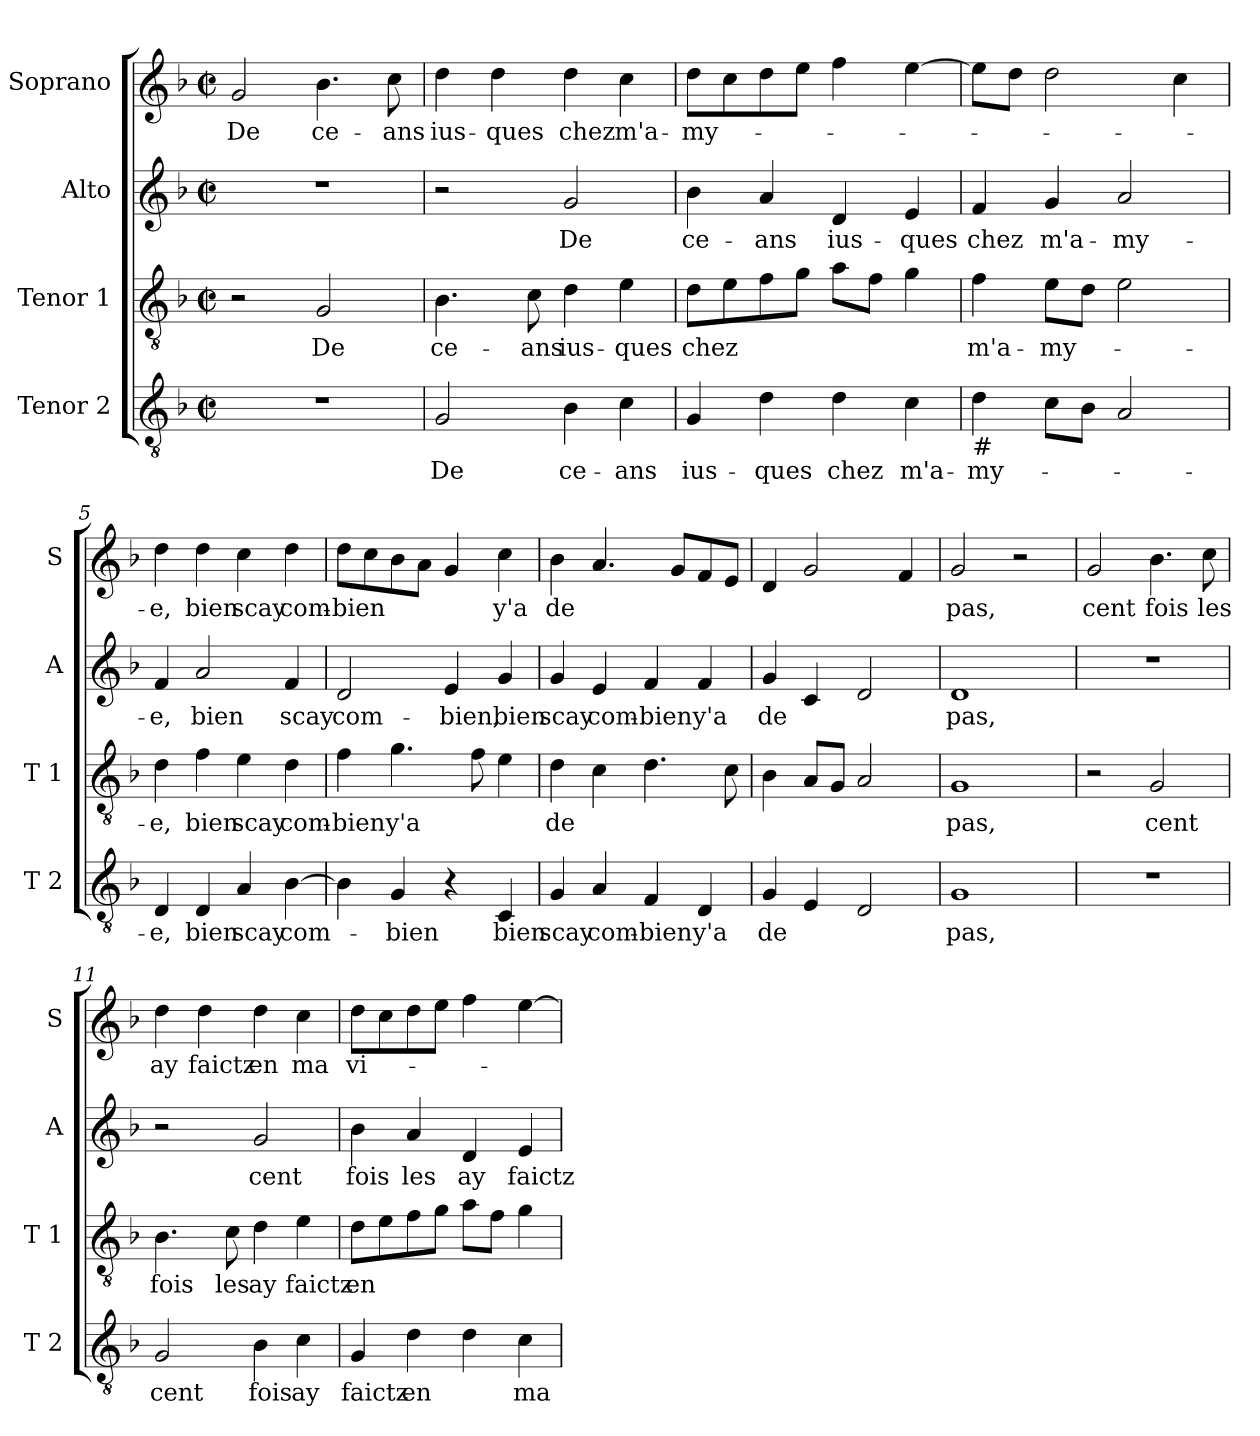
**kern	**text	**kern	**text	**kern	**text	**kern	**text
*part4	*part4	*part3	*part3	*part2	*part2	*part1	*part1
*staff4	*staff4	*staff3	*staff3	*staff2	*staff2	*staff1	*staff1
*I"Tenor 2	*	*I"Tenor 1	*	*I"Alto	*	*I"Soprano	*
*I'T 2	*	*I'T 1	*	*I'A	*	*I'S	*
*clefGv2	*	*clefGv2	*	*clefG2	*	*clefG2	*
*k[b-]	*	*k[b-]	*	*k[b-]	*	*k[b-]	*
*F:	*	*F:	*	*F:	*	*F:	*
*M2/2	*	*M2/2	*	*M2/2	*	*M2/2	*
*met(c|)	*	*met(c|)	*	*met(c|)	*	*met(c|)	*
=1	=1	=1	=1	=1	=1	=1	=1
!	!	!	!	!	!	!	!LO:LY:b
1r	.	2r	.	1r	.	2g/	De
!	!	!	!LO:LY:b	!	!	!	!LO:LY:b
.	.	2G/	De	.	.	4.b-\	ce-
!	!	!	!	!	!	!	!LO:LY:b
.	.	.	.	.	.	8cc\	-ans
=2	=2	=2	=2	=2	=2	=2	=2
!	!LO:LY:b	!	!LO:LY:b	!	!	!	!LO:LY:b
2G/	De	4.B-\	ce-	2r	.	4dd\	ius-
!	!	!	!	!	!	!	!LO:LY:b
.	.	.	.	.	.	4dd\	-ques
!	!	!	!LO:LY:b	!	!	!	!
.	.	8c\	-ans	.	.	.	.
!	!LO:LY:b	!	!LO:LY:b	!	!LO:LY:b	!	!LO:LY:b
4B-\	ce-	4d\	ius-	2g/	De	4dd\	chez
!	!LO:LY:b	!	!LO:LY:b	!	!	!	!LO:LY:b
4c\	-ans	4e\	-ques	.	.	4cc\	m'a-
=3	=3	=3	=3	=3	=3	=3	=3
!	!LO:LY:b	!	!LO:LY:b	!	!LO:LY:b	!	!LO:LY:b
4G/	ius-	8d\L	chez	4b-\	ce-	8dd\L	-my-
.	.	8e\	.	.	.	8cc\	.
!	!LO:LY:b	!	!	!	!LO:LY:b	!	!
4d\	-ques	8f\	.	4a/	-ans	8dd\	.
.	.	8g\J	.	.	.	8ee\J	.
!	!LO:LY:b	!	!	!	!LO:LY:b	!	!
4d\	chez	8a\L	.	4d/	ius-	4ff\	.
.	.	8f\J	.	.	.	.	.
!	!LO:LY:b	!	!	!	!LO:LY:b	!	!
4c\	m'a-	4g\	.	4e/	-ques	[4ee\	.
=4	=4	=4	=4	=4	=4	=4	=4
!LO:TX:b:t=#	!	!	!	!	!	!	!
!	!LO:LY:b	!	!LO:LY:b	!	!LO:LY:b	!	!
4d\	-my-	4f\	m'a-	4f/	chez	8ee\L]	.
.	.	.	.	.	.	8dd\J	.
!	!	!	!LO:LY:b	!	!LO:LY:b	!	!
8c\L	.	8e\L	-my-	4g/	m'a-	2dd\	.
8B-\J	.	8d\J	.	.	.	.	.
!	!	!	!	!	!LO:LY:b	!	!
2A/	.	2e\	.	2a/	-my-	.	.
.	.	.	.	.	.	4cc\	.
=5	=5	=5	=5	=5	=5	=5	=5
!	!LO:LY:b	!	!LO:LY:b	!	!LO:LY:b	!	!LO:LY:b
4D/	-e,	4d\	-e,	4f/	-e,	4dd\	-e,
!	!LO:LY:b	!	!LO:LY:b	!	!LO:LY:b	!	!LO:LY:b
4D/	bien	4f\	bien	2a/	bien	4dd\	bien
!	!LO:LY:b	!	!LO:LY:b	!	!	!	!LO:LY:b
4A/	scay	4e\	scay	.	.	4cc\	scay
!	!LO:LY:b	!	!LO:LY:b	!	!LO:LY:b	!	!LO:LY:b
[4B-\	com-	4d\	com-	4f/	scay	4dd\	com-
!!LO:LB:g=z
=6	=6	=6	=6	=6	=6	=6	=6
!	!	!	!LO:LY:b	!	!LO:LY:b	!	!LO:LY:b
4B-\]	.	4f\	-bien	2d/	com-	8dd\L	-bien
.	.	.	.	.	.	8cc\	.
!	!LO:LY:b	!	!LO:LY:b	!	!	!	!
4G/	-bien	4.g\	y'a	.	.	8b-\	.
.	.	.	.	.	.	8a\J	.
!	!	!	!	!	!LO:LY:b	!	!
4r	.	.	.	4e/	-bien,	4g/	.
.	.	8f\	.	.	.	.	.
!	!LO:LY:b	!	!	!	!LO:LY:b	!	!LO:LY:b
4C/	bien	4e\	.	4g/	bien	4cc\	y'a
=7	=7	=7	=7	=7	=7	=7	=7
!	!LO:LY:b	!	!LO:LY:b	!	!LO:LY:b	!	!LO:LY:b
4G/	scay	4d\	de	4g/	scay	4b-\	de
!	!LO:LY:b	!	!	!	!LO:LY:b	!	!
4A/	com-	4c\	.	4e/	com-	4.a/	.
!	!LO:LY:b	!	!	!	!LO:LY:b	!	!
4F/	-bien	4.d\	.	4f/	-bien	.	.
.	.	.	.	.	.	8g/L	.
!	!LO:LY:b	!	!	!	!LO:LY:b	!	!
4D/	y'a	.	.	4f/	y'a	8f/	.
.	.	8c\	.	.	.	8e/J	.
=8	=8	=8	=8	=8	=8	=8	=8
!	!LO:LY:b	!	!	!	!LO:LY:b	!	!
4G/	de	4B-\	.	4g/	de	4d/	.
4E/	.	8A/L	.	4c/	.	2g/	.
.	.	8G/J	.	.	.	.	.
2D/	.	2A/	.	2d/	.	.	.
.	.	.	.	.	.	4f/	.
=9	=9	=9	=9	=9	=9	=9	=9
!	!LO:LY:b	!	!LO:LY:b	!	!LO:LY:b	!	!LO:LY:b
1G	pas,	1G	pas,	1d	pas,	2g/	pas,
.	.	.	.	.	.	2r	.
=10	=10	=10	=10	=10	=10	=10	=10
!	!	!	!	!	!	!	!LO:LY:b
1r	.	2r	.	1r	.	2g/	cent
!	!	!	!LO:LY:b	!	!	!	!LO:LY:b
.	.	2G/	cent	.	.	4.b-\	fois
!	!	!	!	!	!	!	!LO:LY:b
.	.	.	.	.	.	8cc\	les
!!LO:PB:g=z
=11	=11	=11	=11	=11	=11	=11	=11
!	!LO:LY:b	!	!LO:LY:b	!	!	!	!LO:LY:b
2G/	cent	4.B-\	fois	2r	.	4dd\	ay
!	!	!	!	!	!	!	!LO:LY:b
.	.	.	.	.	.	4dd\	faictz
!	!	!	!LO:LY:b	!	!	!	!
.	.	8c\	les	.	.	.	.
!	!LO:LY:b	!	!LO:LY:b	!	!LO:LY:b	!	!LO:LY:b
4B-\	fois	4d\	ay	2g/	cent	4dd\	en
!	!LO:LY:b	!	!LO:LY:b	!	!	!	!LO:LY:b
4c\	ay	4e\	faictz	.	.	4cc\	ma
=12	=12	=12	=12	=12	=12	=12	=12
!	!LO:LY:b	!	!LO:LY:b	!	!LO:LY:b	!	!LO:LY:b
4G/	faictz	8d\L	en	4b-\	fois	8dd\L	vi-
.	.	8e\	.	.	.	8cc\	.
!	!LO:LY:b	!	!	!	!LO:LY:b	!	!
4d\	en	8f\	.	4a/	les	8dd\	.
.	.	8g\J	.	.	.	8ee\J	.
!	!	!	!	!	!LO:LY:b	!	!
4d\	.	8a\L	.	4d/	ay	4ff\	.
.	.	8f\J	.	.	.	.	.
!	!LO:LY:b	!	!	!	!LO:LY:b	!	!
4c\	ma	4g\	.	4e/	faictz	[4ee\	.
=	=	=	=	=	=	=	=
*-	*-	*-	*-	*-	*-	*-	*-
